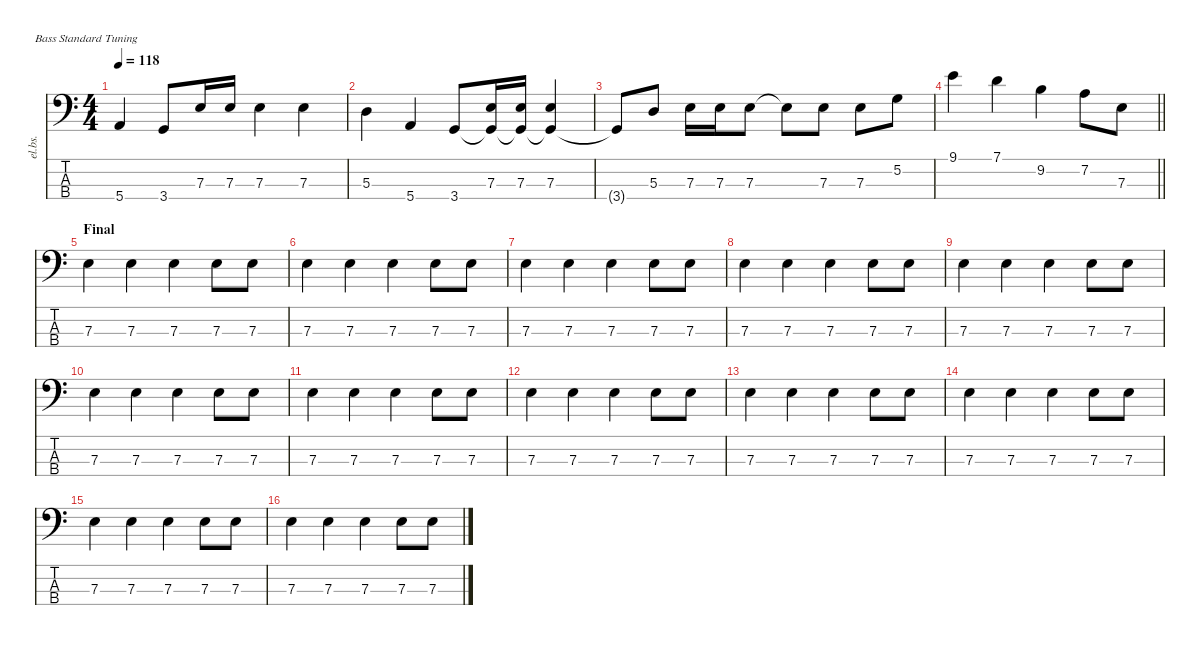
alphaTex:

\defaultSystemsLayout 4
\hideDynamics
\bracketExtendMode nobrackets
\otherSystemsTrackNameOrientation horizontal
\track ("Bass" "el.bs.") {instrument electricbassfinger}
\staff {score tabs}
\tuning (G2 D2 A1 E1)
\ts (4 4)
\tempo 118
\clef f4
\ks c
5.4.4{dy f beam Up} 3.4.8{beam Up} 7.3.16{beam Up} 7.3.16{beam Up} 7.3.4{beam Down} 7.3.4{beam Down} |
5.3.4{beam Down} 5.4.4{beam Up} 3.4.8{beam Up} (7.3 3.4{t}).16{beam Up} (7.3 3.4{t}).16{beam Up} (7.3 3.4{t}).4{beam Up} |
3.4{t}.8{beam Up} 5.3.8{beam Up} 7.3.16{beam Down} 7.3.16{beam Down} 7.3.8{beam Down} 7.3{t}.8{beam Down} 7.3.8{beam Down} 7.3.8{beam Down} 5.2.8{beam Down} |
\barLineRight lightlight
9.1.4{beam Down} 7.1.4{beam Down} 9.2.4{beam Down} 7.2.8{beam Down} 7.3.8{beam Down} |
\section ("" "Final")
7.3.4{beam Down} 7.3.4{beam Down} 7.3.4{beam Down} 7.3.8{beam Down} 7.3.8{beam Down} |
7.3.4{beam Down} 7.3.4{beam Down} 7.3.4{beam Down} 7.3.8{beam Down} 7.3.8{beam Down} |
7.3.4{beam Down} 7.3.4{beam Down} 7.3.4{beam Down} 7.3.8{beam Down} 7.3.8{beam Down} |
7.3.4{beam Down} 7.3.4{beam Down} 7.3.4{beam Down} 7.3.8{beam Down} 7.3.8{beam Down} |
7.3.4{beam Down} 7.3.4{beam Down} 7.3.4{beam Down} 7.3.8{beam Down} 7.3.8{beam Down} |
7.3.4{beam Down} 7.3.4{beam Down} 7.3.4{beam Down} 7.3.8{beam Down} 7.3.8{beam Down} |
7.3.4{beam Down} 7.3.4{beam Down} 7.3.4{beam Down} 7.3.8{beam Down} 7.3.8{beam Down} |
7.3.4{beam Down} 7.3.4{beam Down} 7.3.4{beam Down} 7.3.8{beam Down} 7.3.8{beam Down} |
7.3.4{beam Down} 7.3.4{beam Down} 7.3.4{beam Down} 7.3.8{beam Down} 7.3.8{beam Down} |
7.3.4{beam Down} 7.3.4{beam Down} 7.3.4{beam Down} 7.3.8{beam Down} 7.3.8{beam Down} |
7.3.4{beam Down} 7.3.4{beam Down} 7.3.4{beam Down} 7.3.8{beam Down} 7.3.8{beam Down} |
7.3.4{beam Down} 7.3.4{beam Down} 7.3.4{beam Down} 7.3.8{beam Down} 7.3.8{beam Down}
